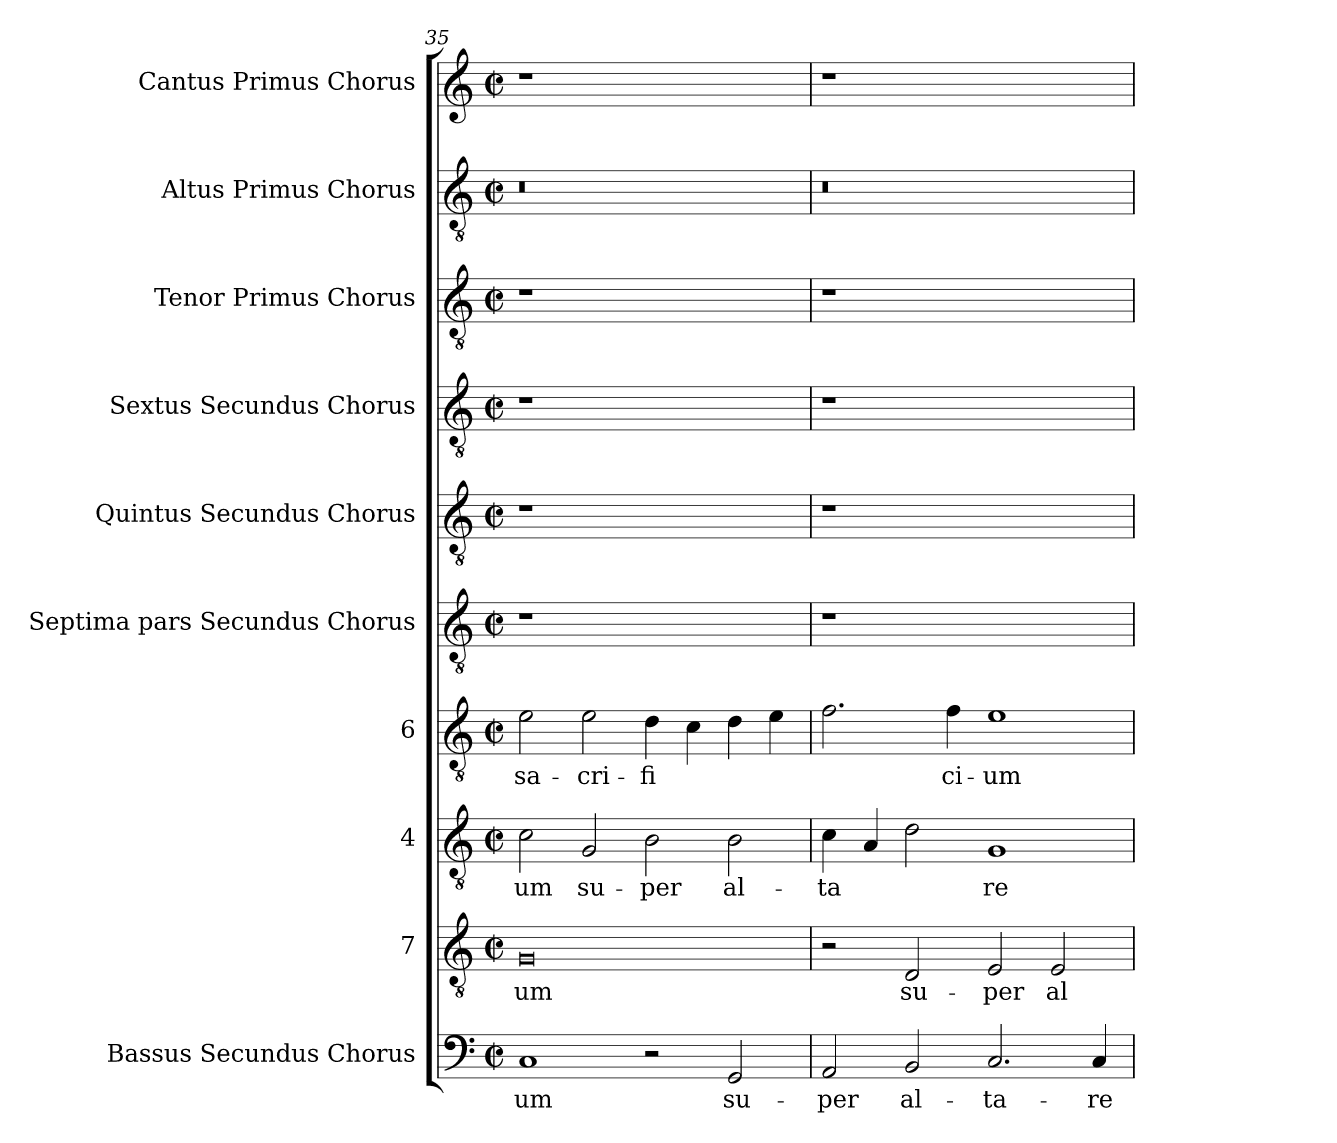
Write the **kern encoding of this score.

**kern	**text	**kern	**text	**kern	**text	**kern	**text	**kern	**kern	**kern	**kern	**kern	**kern
*part10	*part10	*part9	*part9	*part8	*part8	*part7	*part7	*part6	*part5	*part4	*part3	*part2	*part1
*staff10	*staff10	*staff9	*staff9	*staff8	*staff8	*staff7	*staff7	*staff6	*staff5	*staff4	*staff3	*staff2	*staff1
*I"Bassus  Secundus Chorus	*	*I"7	*	*I"4	*	*I"6	*	*I"Septima pars  Secundus Chorus	*I"Quintus  Secundus Chorus	*I"Sextus  Secundus Chorus	*I"Tenor  Primus Chorus	*I"Altus  Primus Chorus	*I"Cantus  Primus Chorus
*I'B	*	*	*	*	*	*	*	*	*	*	*I'T	*I'A	*I'C
*clefF4	*	*clefGv2	*	*clefGv2	*	*clefGv2	*	*clefGv2	*clefGv2	*clefGv2	*clefGv2	*clefGv2	*clefG2
*k[]	*	*k[]	*	*k[]	*	*k[]	*	*k[]	*k[]	*k[]	*k[]	*k[]	*k[]
*C:	*	*C:	*	*C:	*	*C:	*	*C:	*C:	*C:	*C:	*C:	*C:
*M2/2	*	*M2/2	*	*M2/2	*	*M2/2	*	*M2/2	*M2/2	*M2/2	*M2/2	*M2/2	*M2/2
*met(c|)	*	*met(c|)	*	*met(c|)	*	*met(c|)	*	*met(c|)	*met(c|)	*met(c|)	*met(c|)	*met(c|)	*met(c|)
=35	=35	=35	=35	=35	=35	=35	=35	=35	=35	=35	=35	=35	=35
!	!LO:LY:b:cj	!	!LO:LY:b:cj	!	!LO:LY:b:cj	!	!LO:LY:b:cj	!	!	!	!	!	!
1C	-um	0G	-um	2c\	-um	2e\	sa-	1r	1r	1r	1r	0r	1r
!	!	!	!	!	!LO:LY:b:cj	!	!LO:LY:b:cj	!	!	!	!	!	!
.	.	.	.	2G/	su-	2e\	-cri-	.	.	.	.	.	.
!	!	!	!	!	!LO:LY:b:cj	!	!LO:LY:b:cj	!	!	!	!	!	!
2r	.	.	.	2B\	-per	4d\	-fi-	1ryy	1ryy	1ryy	1ryy	.	1ryy
!	!	!	!	!	!	!	!LO:LY:b:cj	!	!	!	!	!	!
.	.	.	.	.	.	4c\	--	.	.	.	.	.	.
!	!LO:LY:b:cj	!	!	!	!LO:LY:b:cj	!	!LO:LY:b:cj	!	!	!	!	!	!
2GG/	su-	.	.	2B\	al-	4d\	--	.	.	.	.	.	.
!	!	!	!	!	!	!	!LO:LY:b:cj	!	!	!	!	!	!
.	.	.	.	.	.	4e\	--	.	.	.	.	.	.
!!LO:PB:g=z
=36	=36	=36	=36	=36	=36	=36	=36	=36	=36	=36	=36	=36	=36
!	!LO:LY:b:cj	!	!	!	!LO:LY:b:cj	!	!LO:LY:b:cj	!	!	!	!	!	!
2AA/	-per	2r	.	4c\	-ta-	2.f\	--	1r	1r	1r	1r	0r	1r
!	!	!	!	!	!LO:LY:b:cj	!	!	!	!	!	!	!	!
.	.	.	.	4A/	--	.	.	.	.	.	.	.	.
!	!LO:LY:b:cj	!	!LO:LY:b:cj	!	!LO:LY:b:cj	!	!	!	!	!	!	!	!
2BB/	al-	2D/	su-	2d\	--	.	.	.	.	.	.	.	.
!	!	!	!	!	!	!	!LO:LY:b:cj	!	!	!	!	!	!
.	.	.	.	.	.	4f\	-ci-	.	.	.	.	.	.
!	!LO:LY:b:cj	!	!LO:LY:b:cj	!	!LO:LY:b:cj	!	!LO:LY:b:cj	!	!	!	!	!	!
2.C/	-ta-	2E/	-per	1G	-re	1e	-um	1ryy	1ryy	1ryy	1ryy	.	1ryy
!	!	!	!LO:LY:b:cj	!	!	!	!	!	!	!	!	!	!
.	.	2E/	al-	.	.	.	.	.	.	.	.	.	.
!	!LO:LY:b:cj	!	!	!	!	!	!	!	!	!	!	!	!
4C/	-re	.	.	.	.	.	.	.	.	.	.	.	.
=	=	=	=	=	=	=	=	=	=	=	=	=	=
*-	*-	*-	*-	*-	*-	*-	*-	*-	*-	*-	*-	*-	*-
